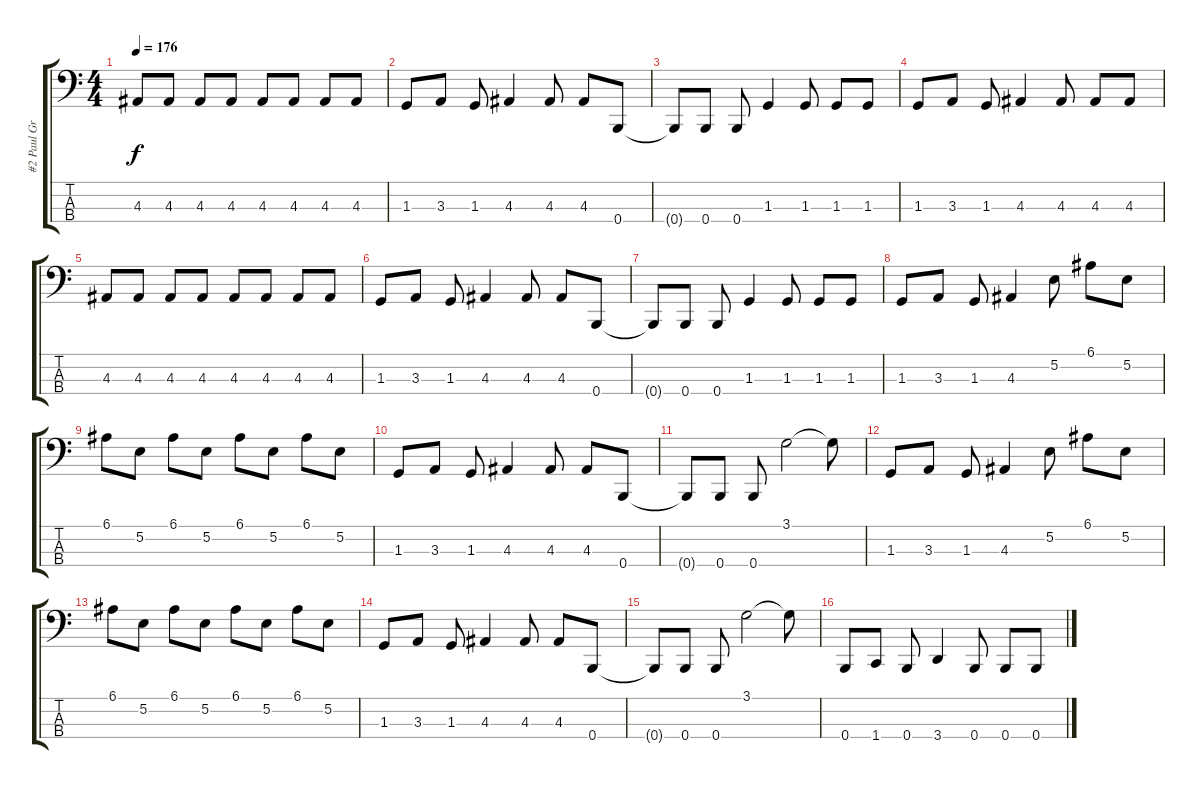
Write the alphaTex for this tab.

\track ("#2 Paul Gray - Bass" "#2 Paul Gr") {instrument electricbassfinger}
\staff {score tabs}
\tuning (E2 B1 Gb1 B0) {hide}
\ts (4 4)
\tempo 176
\clef f4
\ks c
4.3.8{dy f} 4.3.8 4.3.8 4.3.8 4.3.8 4.3.8 4.3.8 4.3.8 |
1.3.8 3.3.8 1.3.8 4.3.4 4.3.8 4.3.8 0.4.8 |
0.4{t}.8 0.4.8 0.4.8 1.3.4 1.3.8 1.3.8 1.3.8 |
1.3.8 3.3.8 1.3.8 4.3.4 4.3.8 4.3.8 4.3.8 |
4.3.8 4.3.8 4.3.8 4.3.8 4.3.8 4.3.8 4.3.8 4.3.8 |
1.3.8 3.3.8 1.3.8 4.3.4 4.3.8 4.3.8 0.4.8 |
0.4{t}.8 0.4.8 0.4.8 1.3.4 1.3.8 1.3.8 1.3.8 |
1.3.8 3.3.8 1.3.8 4.3.4 5.2.8 6.1.8 5.2.8 |
6.1.8 5.2.8 6.1.8 5.2.8 6.1.8 5.2.8 6.1.8 5.2.8 |
1.3.8 3.3.8 1.3.8 4.3.4 4.3.8 4.3.8 0.4.8 |
0.4{t}.8 0.4.8 0.4.8 3.1.2 3.1{t}.8 |
1.3.8 3.3.8 1.3.8 4.3.4 5.2.8 6.1.8 5.2.8 |
6.1.8 5.2.8 6.1.8 5.2.8 6.1.8 5.2.8 6.1.8 5.2.8 |
1.3.8 3.3.8 1.3.8 4.3.4 4.3.8 4.3.8 0.4.8 |
0.4{t}.8 0.4.8 0.4.8 3.1.2 3.1{t}.8 |
0.4.8 1.4.8 0.4.8 3.4.4 0.4.8 0.4.8 0.4.8
